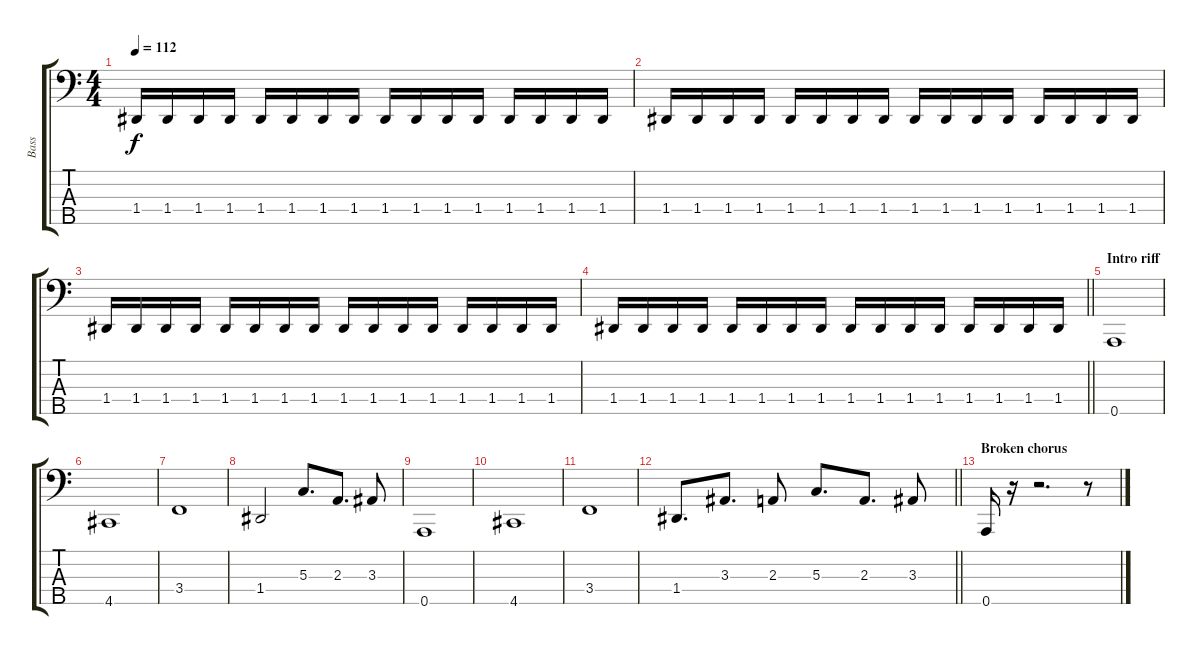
\track ("Bass" "Bass") {instrument electricbassfinger}
\staff {score tabs}
\tuning (F2 C2 G1 D1 A0) {hide}
\ts (4 4)
\tempo 112
\clef f4
\ks c
1.4.16{dy f} 1.4.16 1.4.16 1.4.16 1.4.16 1.4.16 1.4.16 1.4.16 1.4.16 1.4.16 1.4.16 1.4.16 1.4.16 1.4.16 1.4.16 1.4.16 |
1.4.16 1.4.16 1.4.16 1.4.16 1.4.16 1.4.16 1.4.16 1.4.16 1.4.16 1.4.16 1.4.16 1.4.16 1.4.16 1.4.16 1.4.16 1.4.16 |
1.4.16 1.4.16 1.4.16 1.4.16 1.4.16 1.4.16 1.4.16 1.4.16 1.4.16 1.4.16 1.4.16 1.4.16 1.4.16 1.4.16 1.4.16 1.4.16 |
\barLineRight lightlight
1.4.16 1.4.16 1.4.16 1.4.16 1.4.16 1.4.16 1.4.16 1.4.16 1.4.16 1.4.16 1.4.16 1.4.16 1.4.16 1.4.16 1.4.16 1.4.16 |
\section ("" "Intro riff")
0.5.1 |
4.5.1 |
3.4.1 |
1.4.2 5.3.8{d} 2.3.8{d} 3.3.8 |
0.5.1 |
4.5.1 |
3.4.1 |
\barLineRight lightlight
1.4.8{d} 3.3.8{d} 2.3.8 5.3.8{d} 2.3.8{d} 3.3.8 |
\section ("" "Broken chorus")
0.5.16 r.16 r.2{d} r.8
